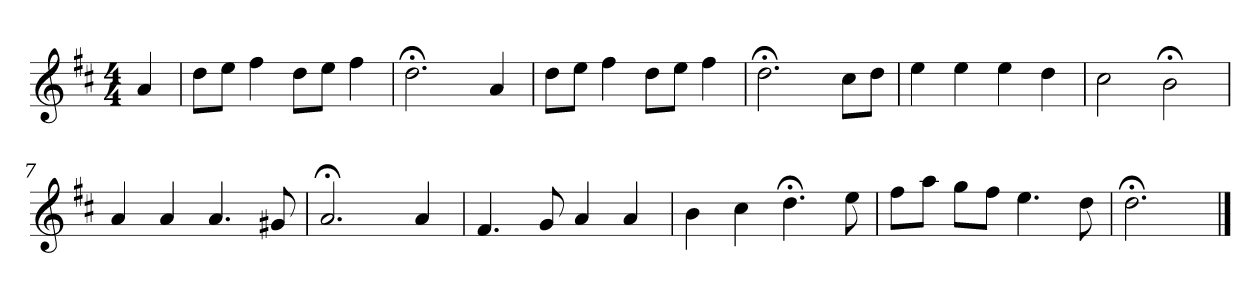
**kern
*part1
*staff1
*k[f#c#]
*D:
*M4/4
*MM120
=
4a
=1
8ddL
8eeJ
4ff#
8ddL
8eeJ
4ff#
=2
2.dd;<
4a
=3
8ddL
8eeJ
4ff#
8ddL
8eeJ
4ff#
=4
2.dd;<
8cc#L
8ddJ
=5
4ee
4ee
4ee
4dd
=6
2cc#
2b;<
=7
4a
4a
4.a
8g#X
=8
2.a;<
4a
=9
4.f#
8g
4a
4a
=10
4b
4cc#
4.dd;<
8ee
=11
8ff#L
8aaJ
8ggL
8ff#J
4.ee
8dd
=12
2.dd;<
==
*-
